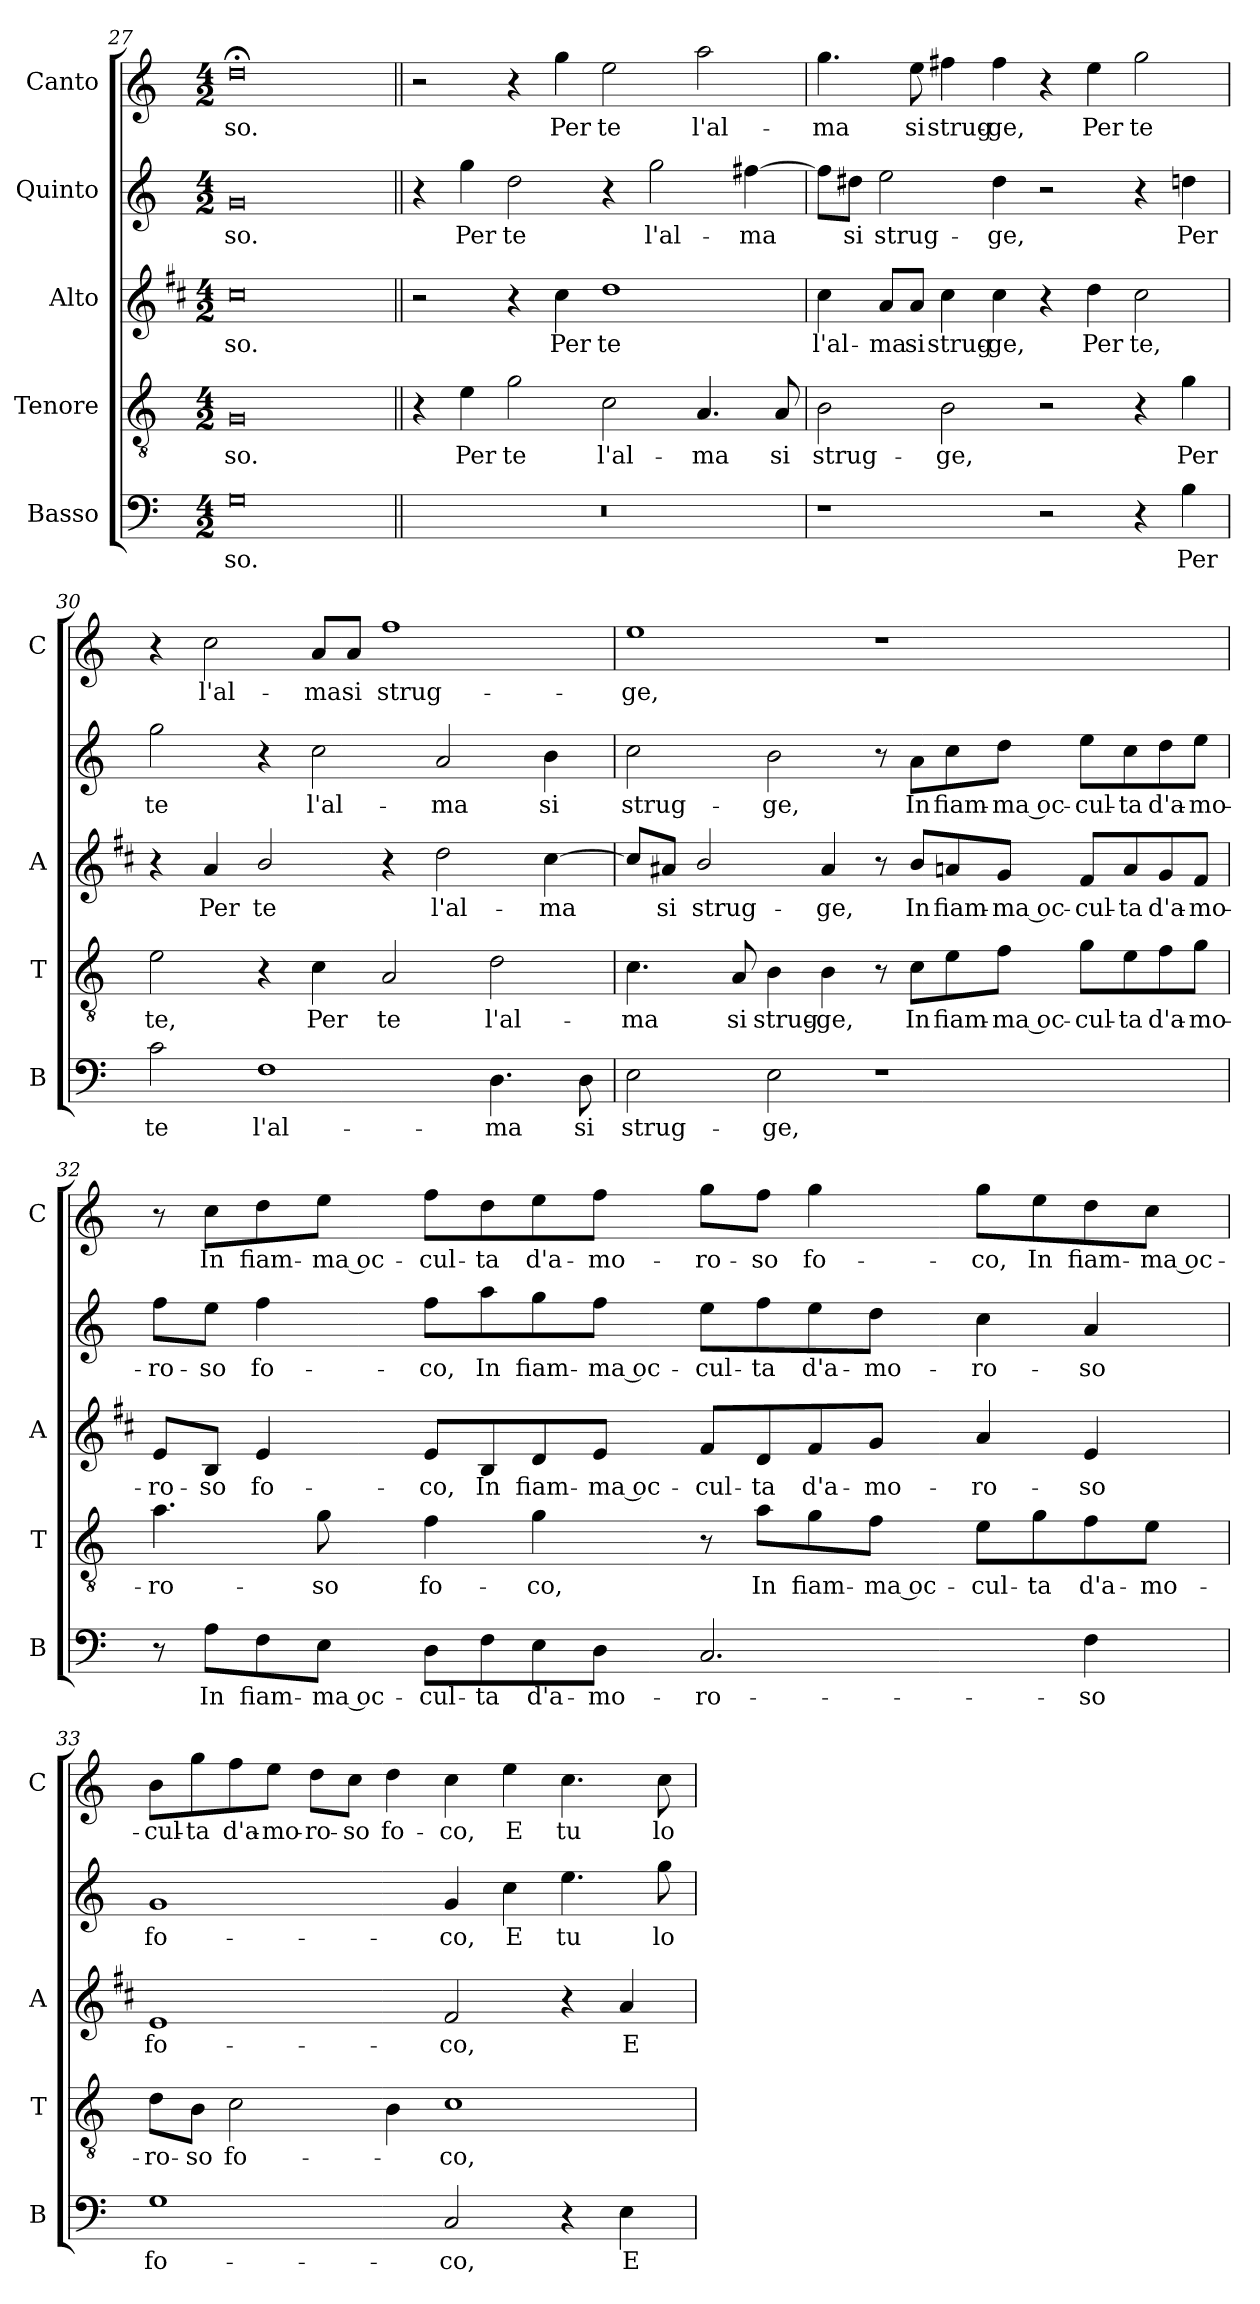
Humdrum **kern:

**kern	**text	**kern	**text	**kern	**text	**kern	**text	**kern	**text
*part5	*part5	*part4	*part4	*part3	*part3	*part2	*part2	*part1	*part1
*staff5	*staff5	*staff4	*staff4	*staff3	*staff3	*staff2	*staff2	*staff1	*staff1
*I"Basso	*	*I"Tenore	*	*I"Alto	*	*I"Quinto	*	*I"Canto	*
*I'B	*	*I'T	*	*I'A	*	*	*	*I'C	*
*clefF4	*	*clefGv2	*	*clefG2	*	*clefG2	*	*clefG2	*
*	*	*	*	*ITrd1c2	*	*	*	*	*
*k[]	*	*k[]	*	*k[]	*	*k[]	*	*k[]	*
*C:	*	*C:	*	*C:	*	*C:	*	*C:	*
*M4/2	*	*M4/2	*	*M4/2	*	*M4/2	*	*M4/2	*
=27	=27	=27	=27	=27	=27	=27	=27	=27	=27
!	!LO:LY:b	!	!LO:LY:b	!	!LO:LY:b	!	!LO:LY:b	!	!LO:LY:b
0G	-so.	0G	-so.	0b	-so.	0g	-so.	0dd;<	-so.
!!LO:PB:g=z
=28||	=28||	=28||	=28||	=28||	=28||	=28||	=28||	=28||	=28||
0r	.	4r	.	2r	.	4r	.	2r	.
!	!	!	!LO:LY:b	!	!	!	!LO:LY:b	!	!
.	.	4e\	Per	.	.	4gg\	Per	.	.
!	!	!	!LO:LY:b	!	!	!	!LO:LY:b	!	!
.	.	2g\	te	4r	.	2dd\	te	4r	.
!	!	!	!	!	!LO:LY:b	!	!	!	!LO:LY:b
.	.	.	.	4b\	Per	.	.	4gg\	Per
!	!	!	!LO:LY:b	!	!LO:LY:b	!	!	!	!LO:LY:b
.	.	2c\	l'al-	1cc	te	4r	.	2ee\	te
!	!	!	!	!	!	!	!LO:LY:b	!	!
.	.	.	.	.	.	2gg\	l'al-	.	.
!	!	!	!LO:LY:b	!	!	!	!	!	!LO:LY:b
.	.	4.A/	-ma	.	.	.	.	2aa\	l'al-
!	!	!	!	!	!	!	!LO:LY:b	!	!
.	.	.	.	.	.	[4ff#X\	-ma	.	.
!	!	!	!LO:LY:b	!	!	!	!	!	!
.	.	8A/	si	.	.	.	.	.	.
=29	=29	=29	=29	=29	=29	=29	=29	=29	=29
!	!	!	!LO:LY:b	!	!LO:LY:b	!	!	!	!LO:LY:b
1r	.	2B\	strug-	4b\	l'al-	8ff#\L]	.	4.gg\	-ma
!	!	!	!	!	!	!	!LO:LY:b	!	!
.	.	.	.	.	.	8dd#X\J	si	.	.
!	!	!	!	!	!LO:LY:b	!	!LO:LY:b	!	!
.	.	.	.	8g/L	-ma	2ee\	strug-	.	.
!	!	!	!	!	!LO:LY:b	!	!	!	!LO:LY:b
.	.	.	.	8g/J	si	.	.	8ee\	si
!	!	!	!LO:LY:b	!	!LO:LY:b	!	!	!	!LO:LY:b
.	.	2B\	-ge,	4b\	strug-	.	.	4ff#X\	strug-
!	!	!	!	!	!LO:LY:b	!	!LO:LY:b	!	!LO:LY:b
.	.	.	.	4b\	-ge,	4dd#\	-ge,	4ff#\	-ge,
2r	.	2r	.	4r	.	2r	.	4r	.
!	!	!	!	!	!LO:LY:b	!	!	!	!LO:LY:b
.	.	.	.	4cc\	Per	.	.	4ee\	Per
!	!	!	!	!	!LO:LY:b	!	!	!	!LO:LY:b
4r	.	4r	.	2b\	te,	4r	.	2gg\	te
!	!LO:LY:b	!	!LO:LY:b	!	!	!	!LO:LY:b	!	!
4B\	Per	4g\	Per	.	.	4ddn\	Per	.	.
=30	=30	=30	=30	=30	=30	=30	=30	=30	=30
!	!LO:LY:b	!	!LO:LY:b	!	!	!	!LO:LY:b	!	!
2c\	te	2e\	te,	4r	.	2gg\	te	4r	.
!	!	!	!	!	!LO:LY:b	!	!	!	!LO:LY:b
.	.	.	.	4g/	Per	.	.	2cc\	l'al-
!	!LO:LY:b	!	!	!	!LO:LY:b	!	!	!	!
1F	l'al-	4r	.	2a/	te	4r	.	.	.
!	!	!	!LO:LY:b	!	!	!	!LO:LY:b	!	!LO:LY:b
.	.	4c\	Per	.	.	2cc\	l'al-	8a/L	-ma
!	!	!	!	!	!	!	!	!	!LO:LY:b
.	.	.	.	.	.	.	.	8a/J	si
!	!	!	!LO:LY:b	!	!	!	!	!	!LO:LY:b
.	.	2A/	te	4r	.	.	.	1ff	strug-
!	!	!	!	!	!LO:LY:b	!	!LO:LY:b	!	!
.	.	.	.	2cc\	l'al-	2a/	-ma	.	.
!	!LO:LY:b	!	!LO:LY:b	!	!	!	!	!	!
4.D\	-ma	2d\	l'al-	.	.	.	.	.	.
!	!	!	!	!	!LO:LY:b	!	!LO:LY:b	!	!
.	.	.	.	[4b\	-ma	4b\	si	.	.
!	!LO:LY:b	!	!	!	!	!	!	!	!
8D\	si	.	.	.	.	.	.	.	.
!!LO:LB:g=z
=31	=31	=31	=31	=31	=31	=31	=31	=31	=31
!	!LO:LY:b	!	!LO:LY:b	!	!	!	!LO:LY:b	!	!LO:LY:b
2E\	strug-	4.c\	-ma	8b/L]	.	2cc\	strug-	1ee	-ge,
!	!	!	!	!	!LO:LY:b	!	!	!	!
.	.	.	.	8g#X/J	si	.	.	.	.
!	!	!	!	!	!LO:LY:b	!	!	!	!
.	.	.	.	2a/	strug-	.	.	.	.
!	!	!	!LO:LY:b	!	!	!	!	!	!
.	.	8A/	si	.	.	.	.	.	.
!	!LO:LY:b	!	!LO:LY:b	!	!	!	!LO:LY:b	!	!
2E\	-ge,	4B\	strug-	.	.	2b\	-ge,	.	.
!	!	!	!LO:LY:b	!	!LO:LY:b	!	!	!	!
.	.	4B\	-ge,	4g#/	-ge,	.	.	.	.
1r	.	8r	.	8r	.	8r	.	1r	.
!	!	!	!LO:LY:b	!	!LO:LY:b	!	!LO:LY:b	!	!
.	.	8c\L	In	8a/L	In	8a\L	In	.	.
!	!	!	!LO:LY:b	!	!LO:LY:b	!	!LO:LY:b	!	!
.	.	8e\	fiam-	8gn/	fiam-	8cc\	fiam-	.	.
!	!	!	!LO:LY:b	!	!LO:LY:b	!	!LO:LY:b	!	!
.	.	8f\J	-ma oc-	8f/J	-ma oc-	8dd\J	-ma oc-	.	.
!	!	!	!LO:LY:b	!	!LO:LY:b	!	!LO:LY:b	!	!
.	.	8g\L	-cul-	8e/L	-cul-	8ee\L	-cul-	.	.
!	!	!	!LO:LY:b	!	!LO:LY:b	!	!LO:LY:b	!	!
.	.	8e\	-ta	8g/	-ta	8cc\	-ta	.	.
!	!	!	!LO:LY:b	!	!LO:LY:b	!	!LO:LY:b	!	!
.	.	8f\	d'a-	8f/	d'a-	8dd\	d'a-	.	.
!	!	!	!LO:LY:b	!	!LO:LY:b	!	!LO:LY:b	!	!
.	.	8g\J	-mo-	8e/J	-mo-	8ee\J	-mo-	.	.
=32	=32	=32	=32	=32	=32	=32	=32	=32	=32
!	!	!	!LO:LY:b	!	!LO:LY:b	!	!LO:LY:b	!	!
8r	.	4.a\	-ro-	8d/L	-ro-	8ff\L	-ro-	8r	.
!	!LO:LY:b	!	!	!	!LO:LY:b	!	!LO:LY:b	!	!LO:LY:b
8A\L	In	.	.	8A/J	-so	8ee\J	-so	8cc\L	In
!	!LO:LY:b	!	!	!	!LO:LY:b	!	!LO:LY:b	!	!LO:LY:b
8F\	fiam-	.	.	4d/	fo-	4ff\	fo-	8dd\	fiam-
!	!LO:LY:b	!	!LO:LY:b	!	!	!	!	!	!LO:LY:b
8E\J	-ma oc-	8g\	-so	.	.	.	.	8ee\J	-ma oc-
!	!LO:LY:b	!	!LO:LY:b	!	!LO:LY:b	!	!LO:LY:b	!	!LO:LY:b
8D\L	-cul-	4f\	fo-	8d/L	-co,	8ff\L	-co,	8ff\L	-cul-
!	!LO:LY:b	!	!	!	!LO:LY:b	!	!LO:LY:b	!	!LO:LY:b
8F\	-ta	.	.	8A/	In	8aa\	In	8dd\	-ta
!	!LO:LY:b	!	!LO:LY:b	!	!LO:LY:b	!	!LO:LY:b	!	!LO:LY:b
8E\	d'a-	4g\	-co,	8c/	fiam-	8gg\	fiam-	8ee\	d'a-
!	!LO:LY:b	!	!	!	!LO:LY:b	!	!LO:LY:b	!	!LO:LY:b
8D\J	-mo-	.	.	8d/J	-ma oc-	8ff\J	-ma oc-	8ff\J	-mo-
!	!LO:LY:b	!	!	!	!LO:LY:b	!	!LO:LY:b	!	!LO:LY:b
2.C/	-ro-	8r	.	8e/L	-cul-	8ee\L	-cul-	8gg\L	-ro-
!	!	!	!LO:LY:b	!	!LO:LY:b	!	!LO:LY:b	!	!LO:LY:b
.	.	8a\L	In	8c/	-ta	8ff\	-ta	8ff\J	-so
!	!	!	!LO:LY:b	!	!LO:LY:b	!	!LO:LY:b	!	!LO:LY:b
.	.	8g\	fiam-	8e/	d'a-	8ee\	d'a-	4gg\	fo-
!	!	!	!LO:LY:b	!	!LO:LY:b	!	!LO:LY:b	!	!
.	.	8f\J	-ma oc-	8f/J	-mo-	8dd\J	-mo-	.	.
!	!	!	!LO:LY:b	!	!LO:LY:b	!	!LO:LY:b	!	!LO:LY:b
.	.	8e\L	-cul-	4g/	-ro-	4cc\	-ro-	8gg\L	-co,
!	!	!	!LO:LY:b	!	!	!	!	!	!LO:LY:b
.	.	8g\	-ta	.	.	.	.	8ee\	In
!	!LO:LY:b	!	!LO:LY:b	!	!LO:LY:b	!	!LO:LY:b	!	!LO:LY:b
4F\	-so	8f\	d'a-	4d/	-so	4a/	-so	8dd\	fiam-
!	!	!	!LO:LY:b	!	!	!	!	!	!LO:LY:b
.	.	8e\J	-mo-	.	.	.	.	8cc\J	-ma oc-
!!LO:LB:g=z
=33	=33	=33	=33	=33	=33	=33	=33	=33	=33
!	!LO:LY:b	!	!LO:LY:b	!	!LO:LY:b	!	!LO:LY:b	!	!LO:LY:b
1G	fo-	8d\L	-ro-	1d	fo-	1g	fo-	8b\L	-cul-
!	!	!	!LO:LY:b	!	!	!	!	!	!LO:LY:b
.	.	8B\J	-so	.	.	.	.	8gg\	-ta
!	!	!	!LO:LY:b	!	!	!	!	!	!LO:LY:b
.	.	2c\	fo-	.	.	.	.	8ff\	d'a-
!	!	!	!	!	!	!	!	!	!LO:LY:b
.	.	.	.	.	.	.	.	8ee\J	-mo-
!	!	!	!	!	!	!	!	!	!LO:LY:b
.	.	.	.	.	.	.	.	8dd\L	-ro-
!	!	!	!	!	!	!	!	!	!LO:LY:b
.	.	.	.	.	.	.	.	8cc\J	-so
!	!	!	!	!	!	!	!	!	!LO:LY:b
.	.	4B\	.	.	.	.	.	4dd\	fo-
!	!LO:LY:b	!	!LO:LY:b	!	!LO:LY:b	!	!LO:LY:b	!	!LO:LY:b
2C/	-co,	1c	-co,	2e/	-co,	4g/	-co,	4cc\	-co,
!	!	!	!	!	!	!	!LO:LY:b	!	!LO:LY:b
.	.	.	.	.	.	4cc\	E	4ee\	E
!	!	!	!	!	!	!	!LO:LY:b	!	!LO:LY:b
4r	.	.	.	4r	.	4.ee\	tu	4.cc\	tu
!	!LO:LY:b	!	!	!	!LO:LY:b	!	!	!	!
4E\	E	.	.	4g/	E	.	.	.	.
!	!	!	!	!	!	!	!LO:LY:b	!	!LO:LY:b
.	.	.	.	.	.	8gg\	lo	8cc\	lo
=	=	=	=	=	=	=	=	=	=
*-	*-	*-	*-	*-	*-	*-	*-	*-	*-
